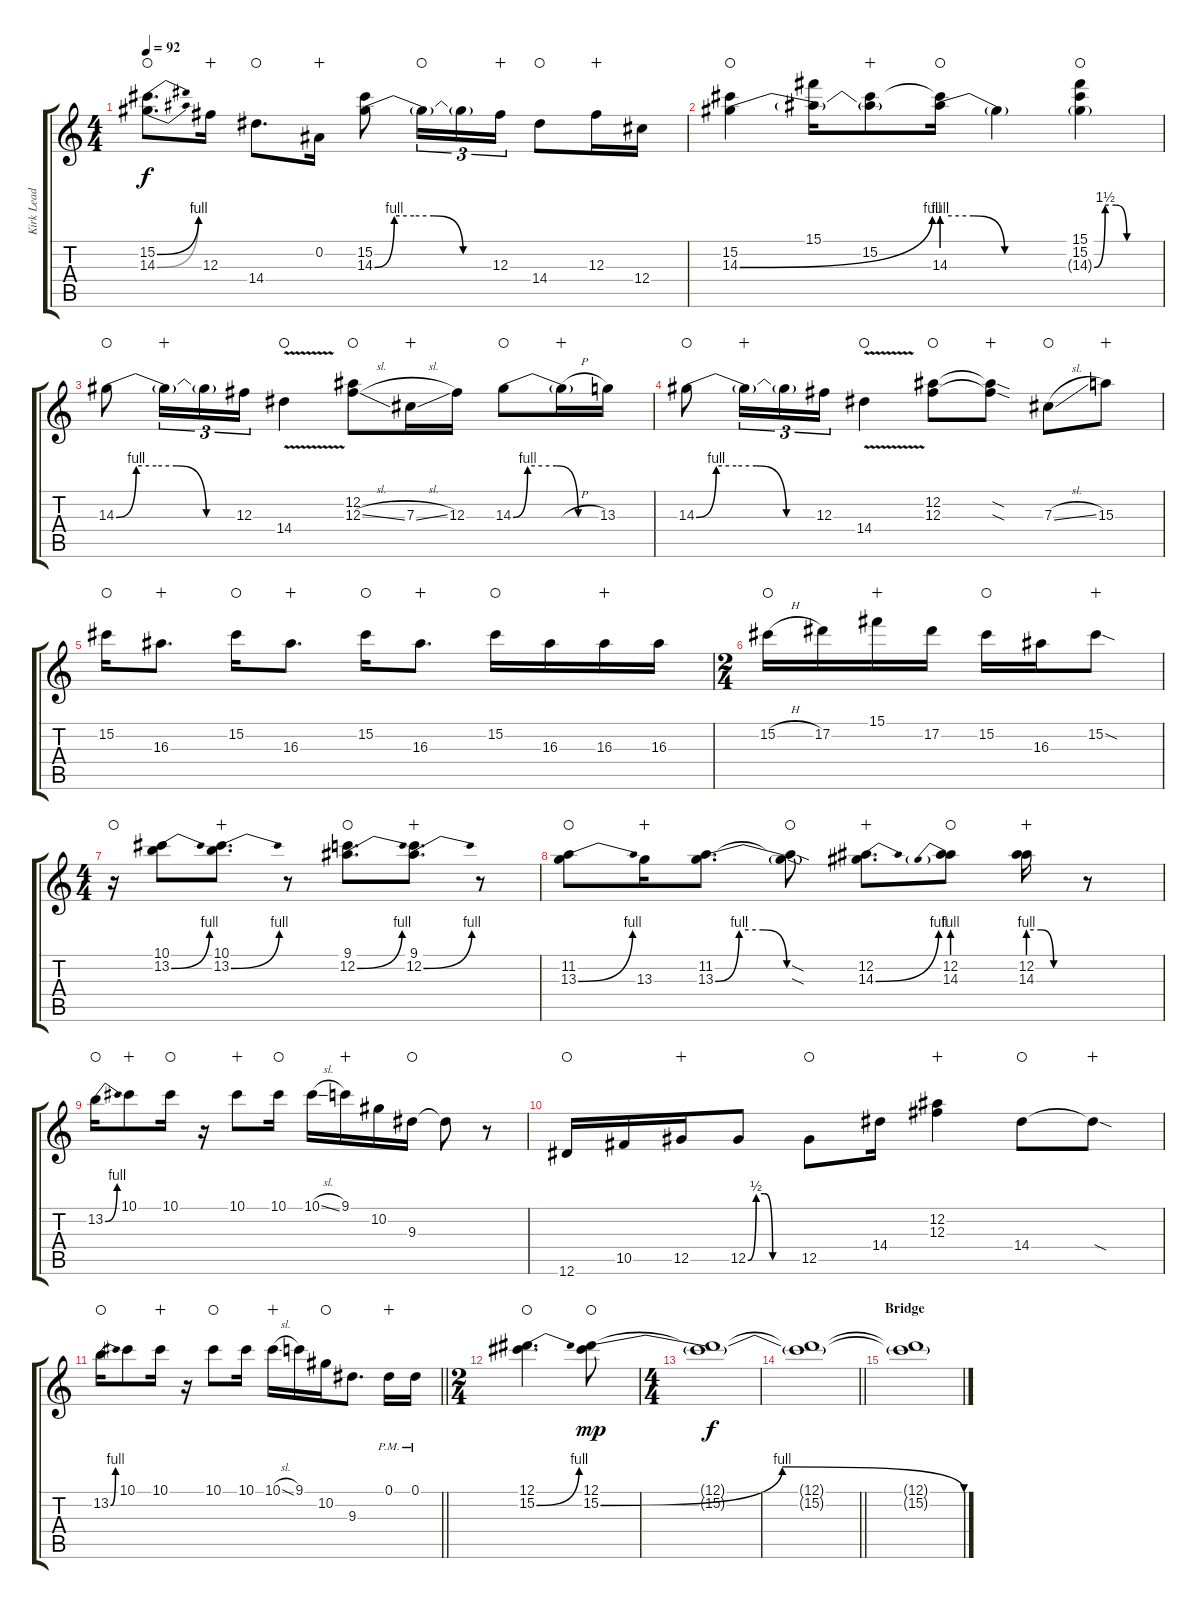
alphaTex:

\track ("Kirk Lead" "Kirk Lead") {instrument distortionguitar}
\staff {score tabs}
\tuning (Eb4 Bb3 Gb3 Db3 Ab2 Eb2) {hide}
\ts (4 4)
\tempo 92
\clef g2
\ks c
(15.2{be (bend 0 0 60 4)} 14.3{be (bend 0 0 60 4)}).8{d dy f waho} 12.3.16{wahc} 14.4.8{d waho} 0.2.16{wahc} (15.2 14.3{be (custom 0 0 10 4 20 4 30 4 45 0 60 0)}).8 14.3{t}.16{tu (3 2) waho} 14.3{t}.16{tu (3 2)} 12.3.16{tu (3 2) wahc} 14.4.8{waho} 12.3.16{wahc} 12.4.16 |
(15.2 14.3{be (bend 0 0 60 4)}).4{waho} (15.1 14.3{t}).16 (15.2 14.3{t}).8{wahc} (15.2{t} 14.3{be (custom 0 4 15 4 30 0 60 0)}).16{waho} 14.3{t}.4 (15.1 15.2 14.3{be (custom 0 0 10 6 20 6 30 0 60 0) g}).4{waho} |
14.3{be (custom 0 0 10 4 20 4 30 4 45 0 60 0)}.8{waho} 14.3{t}.16{tu (3 2) wahc} 14.3{t}.16{tu (3 2)} 12.3.16{tu (3 2)} 14.4{v}.4{waho} (12.2 12.3{sl}).8{waho} 7.3{sl}.16{wahc} 12.3.16 14.3{be (custom 0 0 10 4 20 4 30 4 45 0 60 0)}.8{waho} 14.3{h t}.16{wahc} 13.3.16 |
14.3{be (custom 0 0 10 4 20 4 30 4 45 0 60 0)}.8{waho} 14.3{t}.16{tu (3 2) wahc} 14.3{t}.16{tu (3 2)} 12.3.16{tu (3 2)} 14.4{v}.4{waho} (12.2 12.3).8{waho} (12.2{sod t} 12.3{sod t}).8{wahc} 7.3{sl}.8{waho} 15.3.8{wahc} |
15.2.16{waho} 16.3.8{d wahc} 15.2.16{waho} 16.3.8{d wahc} 15.2.16{waho} 16.3.8{d wahc} 15.2.16{waho} 16.3.16 16.3.16{wahc} 16.3.16 |
\ts (2 4)
15.2{h}.16{waho} 17.2.16 15.1.16{wahc} 17.2.16 15.2.16{waho} 16.3.16 15.2{sod}.8{wahc} |
\ts (4 4)
r.16{waho} (10.1 13.2{be (bend 0 0 60 4)}).8 (10.1 13.2{be (bend 0 0 60 4)}).8{d wahc} r.8 (9.1 12.2{be (bend 0 0 60 4)}).8{d waho} (9.1 12.2{be (bend 0 0 60 4)}).8{d wahc} r.8 |
(11.2 13.3{be (bend 0 0 60 4)}).8{waho} 13.3.16{wahc} (11.2 13.3{be (custom 0 0 10 4 20 4 30 0 60 0)}).8{d} (11.2{sod t} 13.3{sod t}).8{waho} (12.2 14.3{be (bend 0 0 60 4)}).8{d wahc} (12.2 14.3{be (prebend 0 4 60 4)}).8{waho} (12.2 14.3{be (custom 0 4 15 4 30 0 60 0)}).16{wahc} r.8 |
13.2{be (bend 0 0 60 4)}.16{waho} 10.1.8{wahc} 10.1.16{waho} r.16 10.1.8{wahc} 10.1.16{waho} 10.1{sl}.16 9.1.16{wahc} 10.2.16 9.3.16{waho} 9.3{t}.8 r.8 |
12.6.16{waho} 10.5.16 12.5.16{wahc} 12.5{be (custom 0 0 10 2 20 2 30 0 60 0)}.8 12.5.8{waho} 14.4.16 (12.2 12.3).4{wahc} 14.4.8{waho} 14.4{sod t}.8{wahc} |
\barLineRight lightlight
13.2{be (bend 0 0 60 4)}.16{waho} 10.1.8 10.1.16{wahc} r.16 10.1.8{waho} 10.1.16 10.1{sl}.16{wahc} 9.1.16 10.2.16{waho} 9.3.8{d} 0.1{pm}.16{wahc} 0.1{pm}.16 |
\ts (2 4)
\section ("" "")
(12.1 15.2{be (bend 0 0 60 4)}).4{d waho} (12.1 15.2{be (bendrelease 0 0 5 4 50 4 60 0)}).8{dy mp waho} |
\ts (4 4)
(12.1{t} 15.2{t}).1{dy f} |
\barLineRight lightlight
(12.1{t} 15.2{t}).1 |
\section ("" "Bridge")
(12.1{t} 15.2{t}).1
